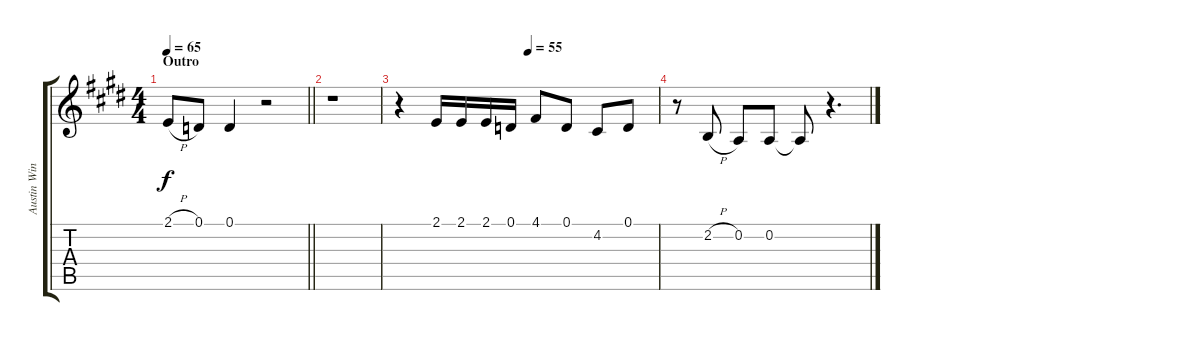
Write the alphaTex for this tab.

\track ("Austin Winkler" "Austin Win") {instrument lead6voice}
\staff {score tabs}
\tuning (D4 A3 F3 C3 G2 D2) {hide}
\ts (4 4)
\section ("" "Outro")
\tempo 65
\clef g2
\barLineRight lightlight
\ks e
2.1{h}.8{dy f} 0.1.8 0.1.4 r.2 |
r.1 |
\tempo (55 0.5)
r.4 2.1.16 2.1.16 2.1.16 0.1.16 4.1.8 0.1.8 4.2.8 0.1.8 |
r.8 2.2{h}.8 0.2.8 0.2.8 0.2{t}.8 r.4{d}
